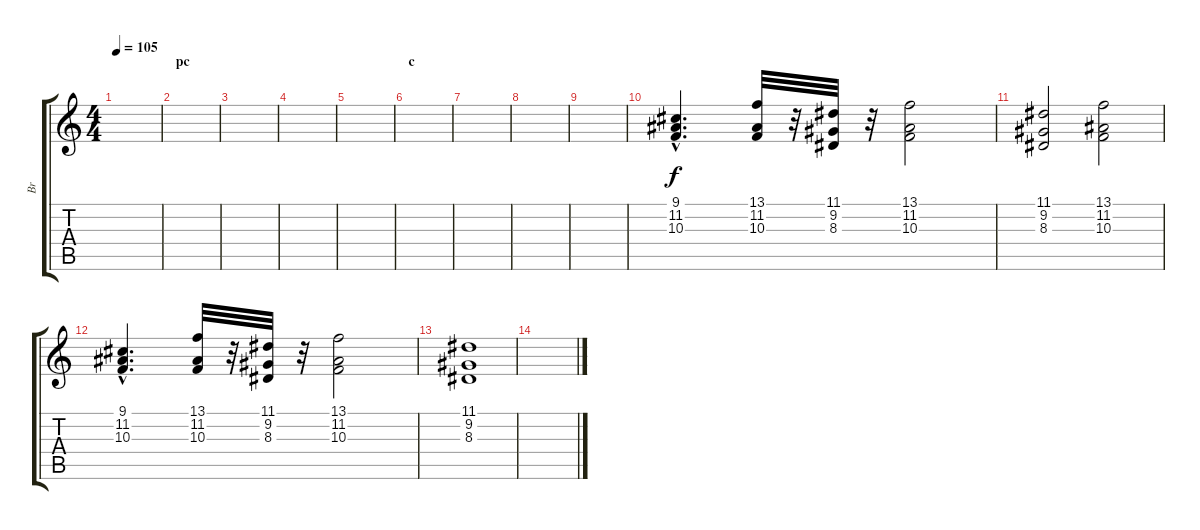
\track ("Br" "Br") {instrument brasssection}
\staff {score tabs}
\tuning (E4 B3 G3 D3 A2 E2) {hide}
\ts (4 4)
\tempo 105
\clef g2
\ks c
|
\section ("" "pc")
|
|
|
|
\section ("" "c")
|
|
|
|
(9.1{hac} 11.2{hac} 10.3{hac}).4{d} (13.1 11.2 10.3).32 r.32 (11.1 9.2 8.3).32 r.32 (13.1 11.2 10.3).2 |
(11.1 9.2 8.3).2 (13.1 11.2 10.3).2 |
(9.1{hac} 11.2{hac} 10.3{hac}).4{d} (13.1 11.2 10.3).32 r.32 (11.1 9.2 8.3).32 r.32 (13.1 11.2 10.3).2 |
(11.1 9.2 8.3).1 |
\section ("" "")
